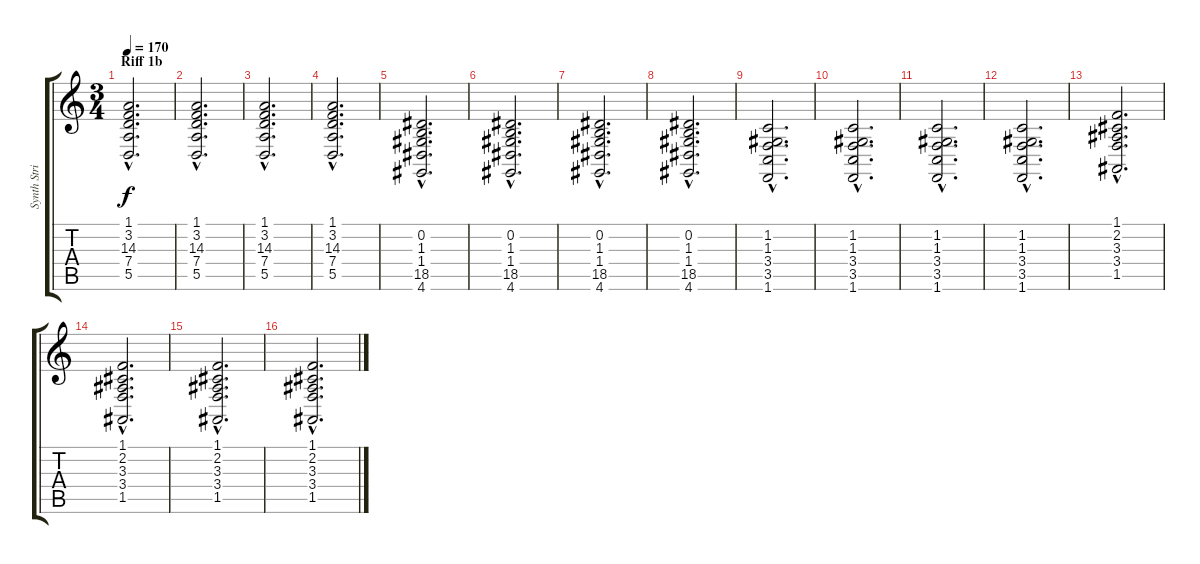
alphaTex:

\track ("Synth Strings 2" "Synth Stri") {instrument synthstrings2}
\staff {score tabs}
\tuning (E4 B3 G3 D3 A2 E2) {hide}
\ts (3 4)
\section ("" "Riff 1b")
\tempo 170
\clef g2
\ks c
(1.1{hac} 3.2{hac} 14.3{hac} 7.4{hac} 5.5{hac}).2{d dy f} |
(1.1{hac} 3.2{hac} 14.3{hac} 7.4{hac} 5.5{hac}).2{d} |
(1.1{hac} 3.2{hac} 14.3{hac} 7.4{hac} 5.5{hac}).2{d} |
(1.1{hac} 3.2{hac} 14.3{hac} 7.4{hac} 5.5{hac}).2{d} |
(0.2{hac} 1.3{hac} 1.4{hac} 18.5{hac} 4.6{hac}).2{d} |
(0.2{hac} 1.3{hac} 1.4{hac} 18.5{hac} 4.6{hac}).2{d} |
(0.2{hac} 1.3{hac} 1.4{hac} 18.5{hac} 4.6{hac}).2{d} |
(0.2{hac} 1.3{hac} 1.4{hac} 18.5{hac} 4.6{hac}).2{d} |
(1.2{hac} 1.3{hac} 3.4{hac} 3.5{hac} 1.6{hac}).2{d} |
(1.2{hac} 1.3{hac} 3.4{hac} 3.5{hac} 1.6{hac}).2{d} |
(1.2{hac} 1.3{hac} 3.4{hac} 3.5{hac} 1.6{hac}).2{d} |
(1.2{hac} 1.3{hac} 3.4{hac} 3.5{hac} 1.6{hac}).2{d} |
(1.1{hac} 2.2{hac} 3.3{hac} 3.4{hac} 1.5{hac}).2{d} |
(1.1{hac} 2.2{hac} 3.3{hac} 3.4{hac} 1.5{hac}).2{d} |
(1.1{hac} 2.2{hac} 3.3{hac} 3.4{hac} 1.5{hac}).2{d} |
(1.1{hac} 2.2{hac} 3.3{hac} 3.4{hac} 1.5{hac}).2{d}
